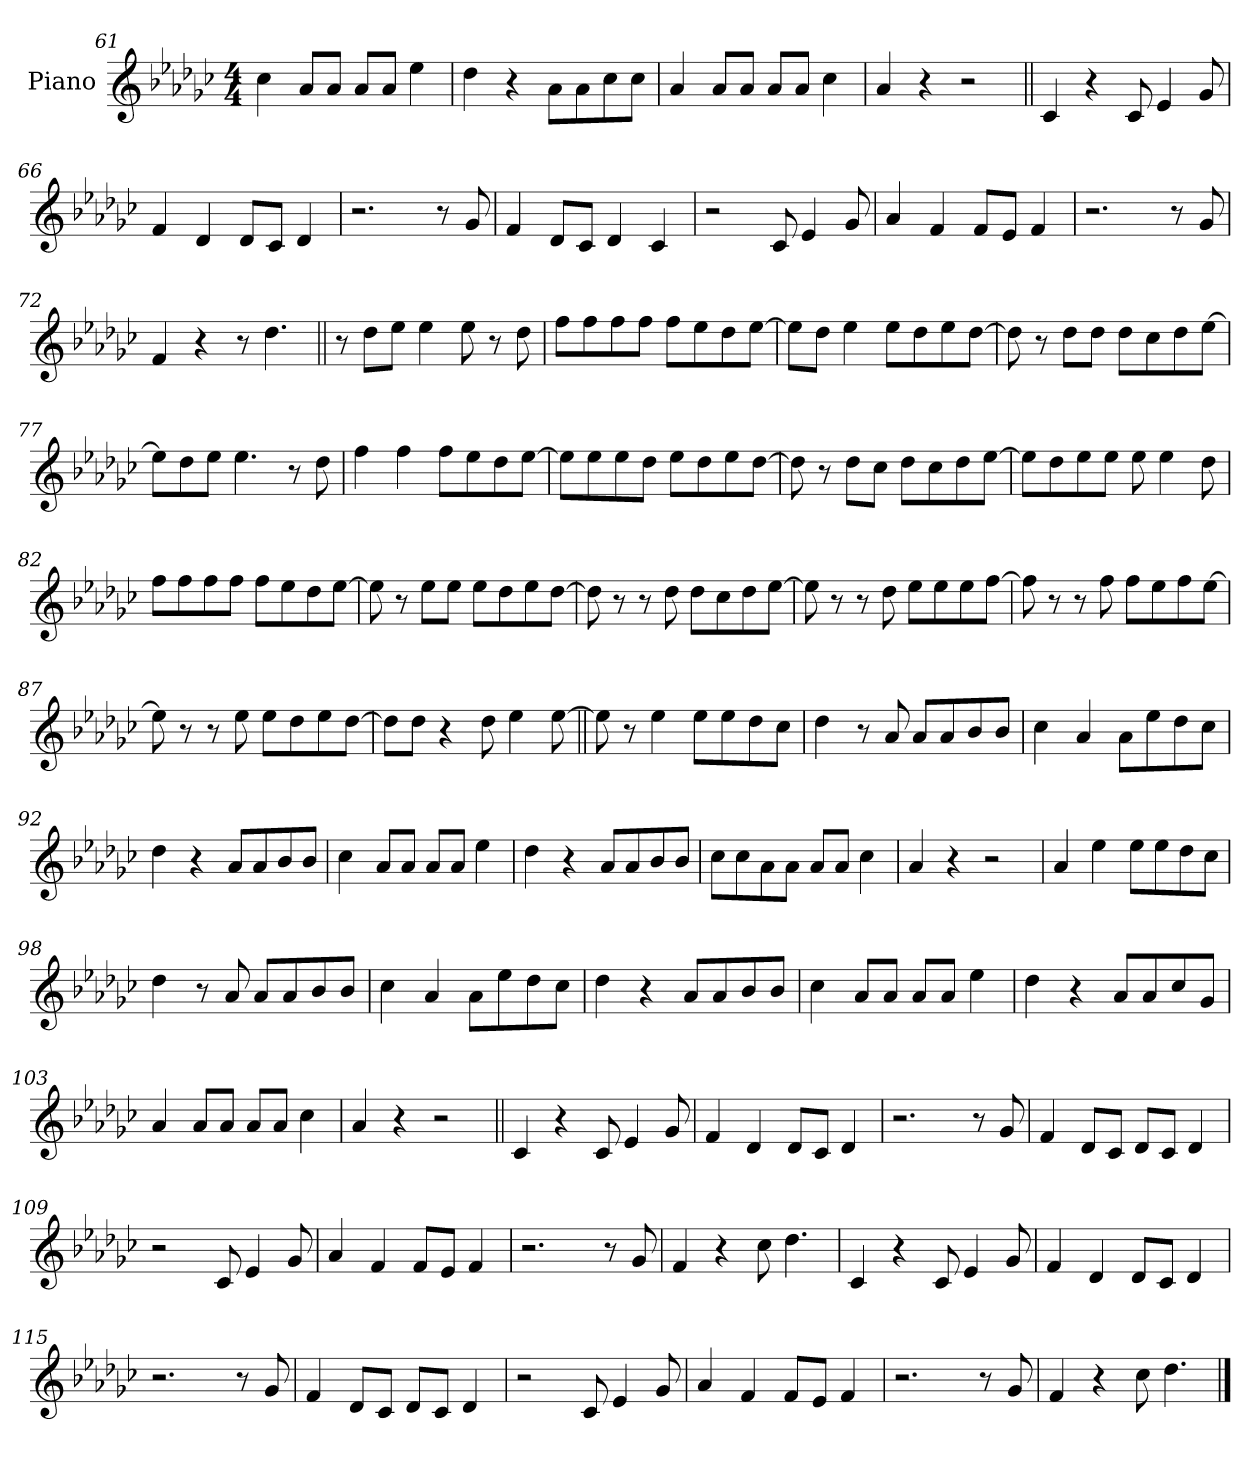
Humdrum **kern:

**kern
*part1
*staff1
*I"Piano
*I'Pno.
*clefG2
*k[b-e-a-d-g-c-]
*M4/4
=61
4cc-
8a-L
8a-J
8a-L
8a-J
4ee-
=62
4dd-
4r
8a-L
8a-
8cc-
8cc-J
=63
4a-
8a-L
8a-J
8a-L
8a-J
4cc-
=64
4a-
4r
2r
=65||
4c-!
4r
8c-!
4e-!
8g-!
=66
4f!
4d-!
8d-!L
8c-!J
4d-!
=67
2.r
8r
8g-!
=68
4f!
8d-!L
8c-!J
4d-!
4c-!
=69
2r
8c-!
4e-!
8g-!
=70
4a-!
4f!
8f!L
8e-!J
4f!
=71
2.r
8r
8g-!
=72
4f!
4r
8r
4.dd-!
=73||
8r
8dd-L
8ee-J
4ee-
8ee-
8r
8dd-
=74
8ffL
8ff
8ff
8ffJ
8ffL
8ee-
8dd-
[8ee-J
=75
8ee-L]
8dd-J
4ee-
8ee-L
8dd-
8ee-
[8dd-J
=76
8dd-]
8r
8dd-L
8dd-J
8dd-L
8cc-
8dd-
[8ee-J
=77
8ee-L]
8dd-
8ee-J
4.ee-
8r
8dd-
=78
4ff
4ff
8ffL
8ee-
8dd-
[8ee-J
=79
8ee-L]
8ee-
8ee-
8dd-J
8ee-L
8dd-
8ee-
[8dd-J
=80
8dd-]
8r
8dd-L
8cc-J
8dd-L
8cc-
8dd-
[8ee-J
=81
8ee-L]
8dd-
8ee-
8ee-J
8ee-
4ee-
8dd-
=82
8ffL
8ff
8ff
8ffJ
8ffL
8ee-
8dd-
[8ee-J
=83
8ee-]
8r
8ee-L
8ee-J
8ee-L
8dd-
8ee-
[8dd-J
=84
8dd-]
8r
8r
8dd-
8dd-L
8cc-
8dd-
[8ee-J
=85
8ee-]
8r
8r
8dd-
8ee-L
8ee-
8ee-
[8ffJ
=86
8ff]
8r
8r
8ff
8ffL
8ee-
8ff
[8ee-J
=87
8ee-]
8r
8r
8ee-
8ee-L
8dd-
8ee-
[8dd-J
=88
8dd-L]
8dd-J
4r
8dd-
4ee-
[8ee-
=89||
8ee-]
8r
4ee-
8ee-L
8ee-
8dd-
8cc-J
=90
4dd-
8r
8a-
8a-L
8a-
8b-
8b-J
=91
4cc-
4a-
8a-L
8ee-
8dd-
8cc-J
=92
4dd-
4r
8a-L
8a-
8b-
8b-J
=93
4cc-
8a-L
8a-J
8a-L
8a-J
4ee-
=94
4dd-
4r
8a-L
8a-
8b-
8b-J
=95
8cc-L
8cc-
8a-
8a-J
8a-L
8a-J
4cc-
=96
4a-
4r
2r
=97
4a-
4ee-
8ee-L
8ee-
8dd-
8cc-J
=98
4dd-
8r
8a-
8a-L
8a-
8b-
8b-J
=99
4cc-
4a-
8a-L
8ee-
8dd-
8cc-J
=100
4dd-
4r
8a-L
8a-
8b-
8b-J
=101
4cc-
8a-L
8a-J
8a-L
8a-J
4ee-
=102
4dd-
4r
8a-L
8a-
8cc-
8g-J
=103
4a-
8a-L
8a-J
8a-L
8a-J
4cc-
=104
4a-
4r
2r
=105||
4c-!
4r
8c-!
4e-!
8g-!
=106
4f!
4d-!
8d-!L
8c-!J
4d-!
=107
2.r
8r
8g-!
=108
4f!
8d-!L
8c-!J
8d-!L
8c-!J
4d-!
=109
2r
8c-!
4e-!
8g-!
=110
4a-!
4f!
8f!L
8e-!J
4f!
=111
2.r
8r
8g-!
=112
4f!
4r
8cc-!
4.dd-!
=113
4c-!
4r
8c-!
4e-!
8g-!
=114
4f!
4d-!
8d-!L
8c-!J
4d-!
=115
2.r
8r
8g-!
=116
4f!
8d-!L
8c-!J
8d-!L
8c-!J
4d-!
=117
2r
8c-!
4e-!
8g-!
=118
4a-!
4f!
8f!L
8e-!J
4f!
=119
2.r
8r
8g-!
=120
4f!
4r
8cc-!
4.dd-!
==
*-
